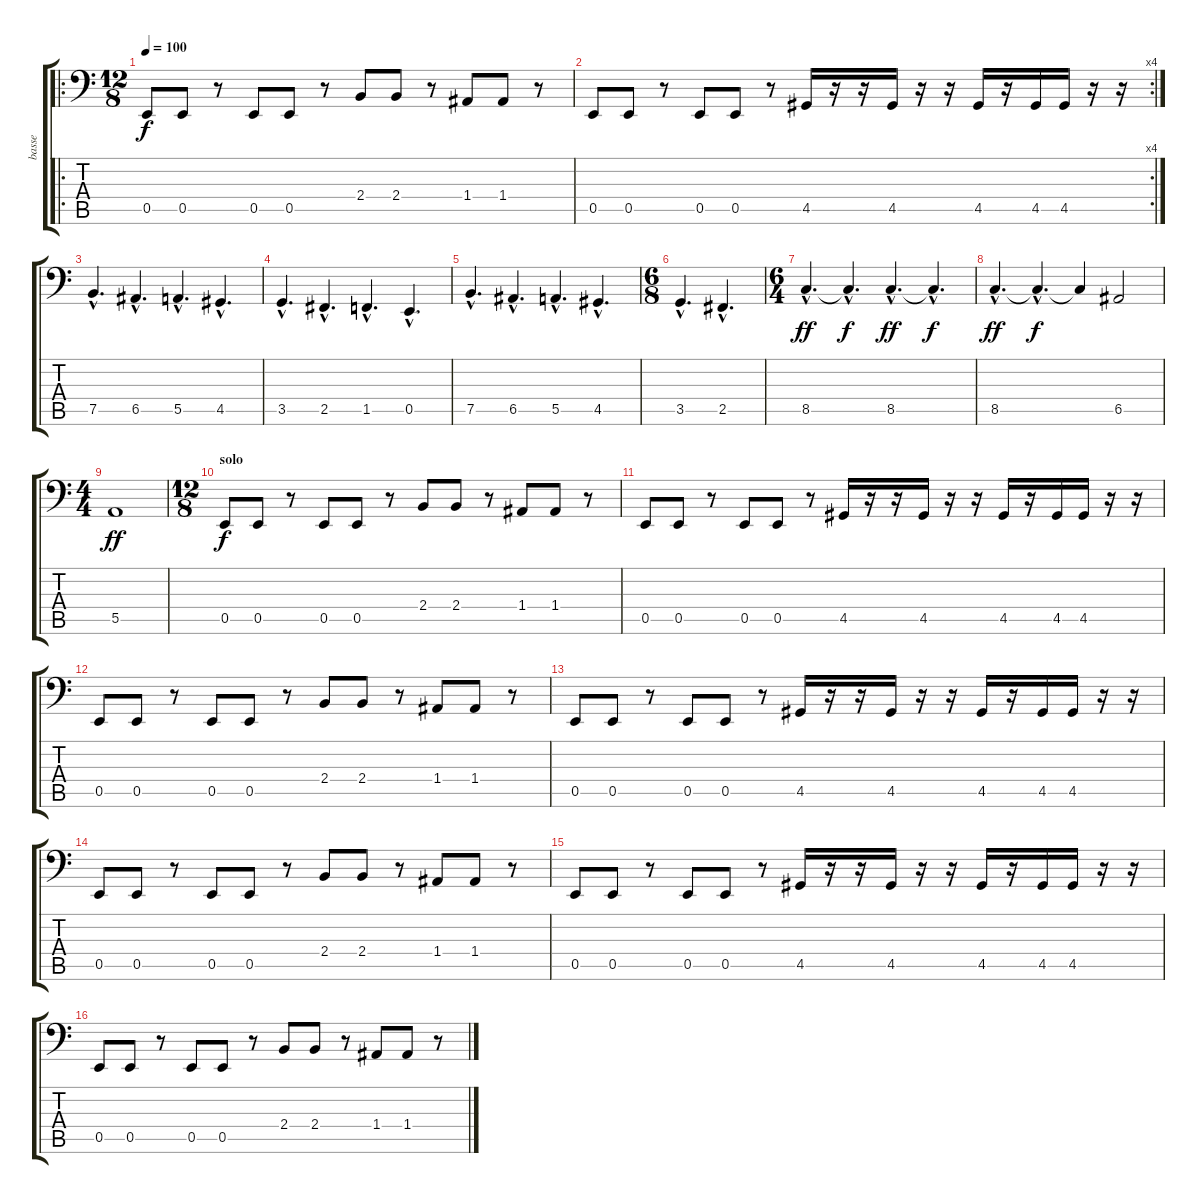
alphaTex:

\track ("basse" "basse") {instrument slapbass1}
\staff {score tabs}
\tuning (C3 G2 D2 A1 E1 B0) {hide}
\ro
\ts (12 8)
\tempo 100
\clef f4
\ks c
0.5.8{dy f} 0.5.8 r.8 0.5.8 0.5.8 r.8 2.4.8 2.4.8 r.8 1.4.8 1.4.8 r.8 |
\rc 4
0.5.8 0.5.8 r.8 0.5.8 0.5.8 r.8 4.5.16 r.16 r.16 4.5.16 r.16 r.16 4.5.16 r.16 4.5.16 4.5.16 r.16 r.16 |
7.5{hac}.4{d} 6.5{hac}.4{d} 5.5{hac}.4{d} 4.5{hac}.4{d} |
3.5{hac}.4{d} 2.5{hac}.4{d} 1.5{hac}.4{d} 0.5{hac}.4{d} |
7.5{hac}.4{d} 6.5{hac}.4{d} 5.5{hac}.4{d} 4.5{hac}.4{d} |
\ts (6 8)
3.5{hac}.4{d} 2.5{hac}.4{d} |
\ts (6 4)
8.5{hac}.4{d dy ff} 8.5{hac t}.4{d dy f} 8.5{hac}.4{d dy ff} 8.5{hac t}.4{d dy f} |
8.5{hac}.4{d dy ff} 8.5{hac t}.4{d dy f} 8.5{t}.4 6.5.2 |
\ts (4 4)
5.5.1{dy ff} |
\ts (12 8)
\section ("" "solo")
0.5.8{dy f} 0.5.8 r.8 0.5.8 0.5.8 r.8 2.4.8 2.4.8 r.8 1.4.8 1.4.8 r.8 |
0.5.8 0.5.8 r.8 0.5.8 0.5.8 r.8 4.5.16 r.16 r.16 4.5.16 r.16 r.16 4.5.16 r.16 4.5.16 4.5.16 r.16 r.16 |
0.5.8 0.5.8 r.8 0.5.8 0.5.8 r.8 2.4.8 2.4.8 r.8 1.4.8 1.4.8 r.8 |
0.5.8 0.5.8 r.8 0.5.8 0.5.8 r.8 4.5.16 r.16 r.16 4.5.16 r.16 r.16 4.5.16 r.16 4.5.16 4.5.16 r.16 r.16 |
0.5.8 0.5.8 r.8 0.5.8 0.5.8 r.8 2.4.8 2.4.8 r.8 1.4.8 1.4.8 r.8 |
0.5.8 0.5.8 r.8 0.5.8 0.5.8 r.8 4.5.16 r.16 r.16 4.5.16 r.16 r.16 4.5.16 r.16 4.5.16 4.5.16 r.16 r.16 |
0.5.8 0.5.8 r.8 0.5.8 0.5.8 r.8 2.4.8 2.4.8 r.8 1.4.8 1.4.8 r.8
